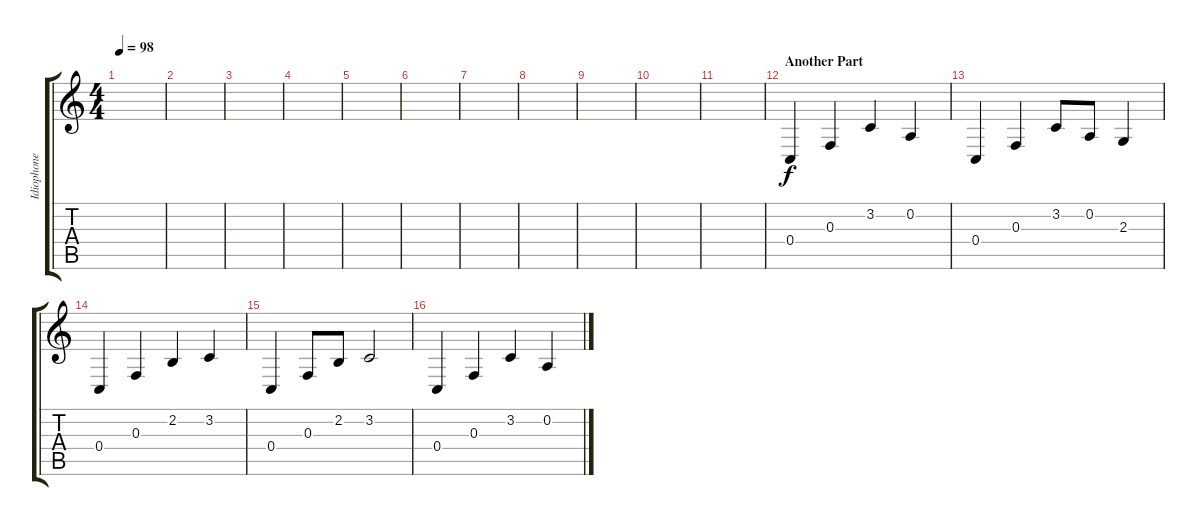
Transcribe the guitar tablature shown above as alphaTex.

\track ("Idiophone" "Idiophone") {instrument glockenspiel}
\staff {score tabs}
\tuning (D4 A3 F3 C3 G2 C2) {hide}
\ts (4 4)
\tempo 98
\clef g2
\ks c
|
|
|
|
|
\section ("" "")
|
|
|
|
|
|
\section ("" "Another Part")
0.4.4 0.3.4 3.2.4 0.2.4 |
0.4.4 0.3.4 3.2.8 0.2.8 2.3.4 |
0.4.4 0.3.4 2.2.4 3.2.4 |
0.4.4 0.3.8 2.2.8 3.2.2 |
0.4.4 0.3.4 3.2.4 0.2.4
